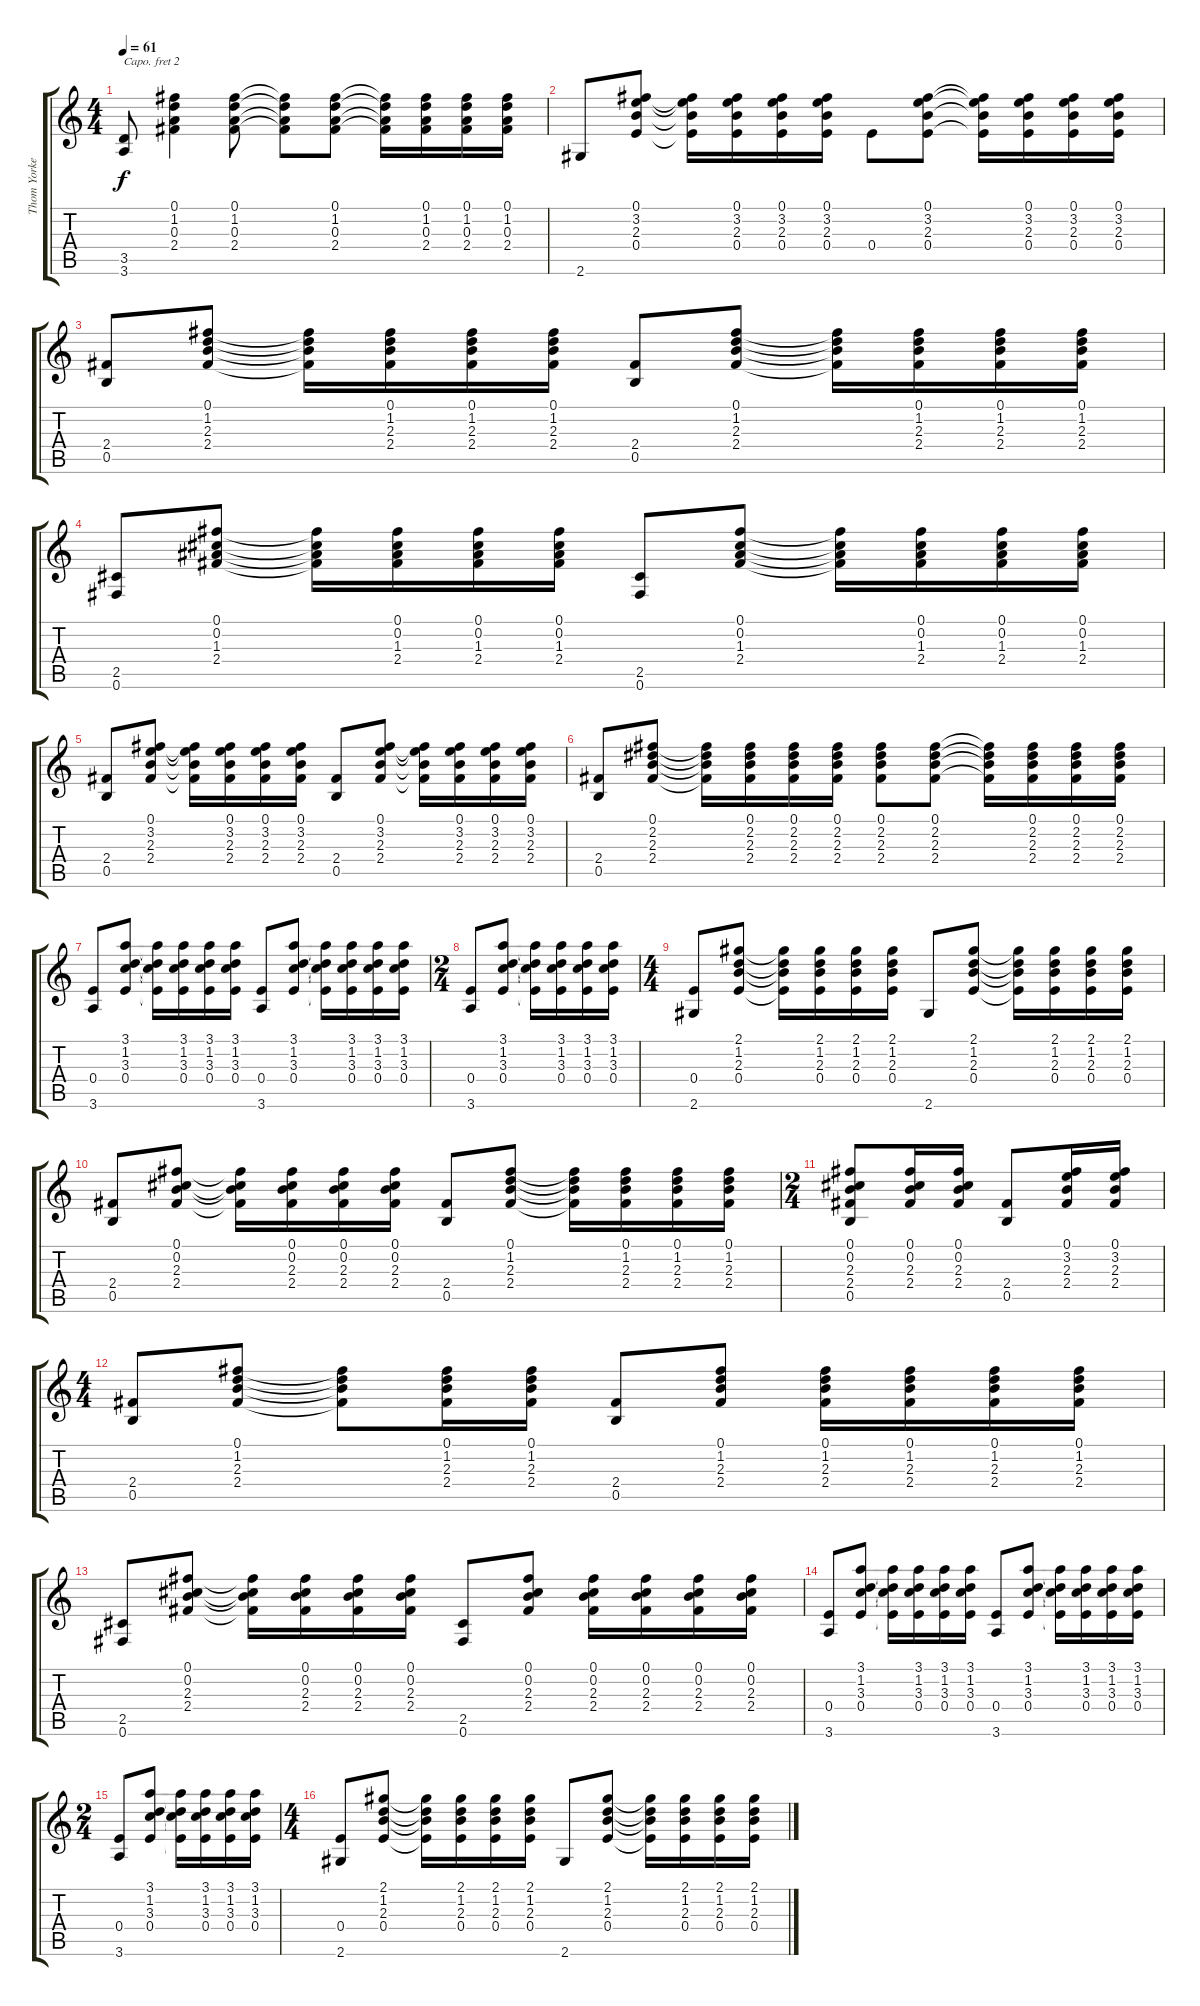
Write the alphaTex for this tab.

\track ("Thom Yorke" "Thom Yorke") {instrument acousticguitarsteel}
\staff {score tabs}
\capo 2
\tuning (E4 B3 G3 D3 A2 E2) {hide}
\ts (4 4)
\tempo 61
\clef g2
\ks c
(3.5 3.6).8{dy f} (0.1 1.2 0.3 2.4).4 (0.1 1.2 0.3 2.4).8 (0.1{t} 1.2{t} 0.3{t} 2.4{t}).8 (0.1 1.2 0.3 2.4).8 (0.1{t} 1.2{t} 0.3{t} 2.4{t}).16 (0.1 1.2 0.3 2.4).16 (0.1 1.2 0.3 2.4).16 (0.1 1.2 0.3 2.4).16 |
2.6.8 (0.1 3.2 2.3 0.4).8 (0.1{t} 3.2{t} 2.3{t} 0.4{t}).16 (0.1 3.2 2.3 0.4).16 (0.1 3.2 2.3 0.4).16 (0.1 3.2 2.3 0.4).16 0.4.8 (0.1 3.2 2.3 0.4).8 (0.1{t} 3.2{t} 2.3{t} 0.4{t}).16 (0.1 3.2 2.3 0.4).16 (0.1 3.2 2.3 0.4).16 (0.1 3.2 2.3 0.4).16 |
(2.4 0.5).8 (0.1 1.2 2.3 2.4).8 (0.1{t} 1.2{t} 2.3{t} 2.4{t}).16 (0.1 1.2 2.3 2.4).16 (0.1 1.2 2.3 2.4).16 (0.1 1.2 2.3 2.4).16 (2.4 0.5).8 (0.1 1.2 2.3 2.4).8 (0.1{t} 1.2{t} 2.3{t} 2.4{t}).16 (0.1 1.2 2.3 2.4).16 (0.1 1.2 2.3 2.4).16 (0.1 1.2 2.3 2.4).16 |
(2.5 0.6).8 (0.1 0.2 1.3 2.4).8 (0.1{t} 0.2{t} 1.3{t} 2.4{t}).16 (0.1 0.2 1.3 2.4).16 (0.1 0.2 1.3 2.4).16 (0.1 0.2 1.3 2.4).16 (2.5 0.6).8 (0.1 0.2 1.3 2.4).8 (0.1{t} 0.2{t} 1.3{t} 2.4{t}).16 (0.1 0.2 1.3 2.4).16 (0.1 0.2 1.3 2.4).16 (0.1 0.2 1.3 2.4).16 |
(2.4 0.5).8 (0.1 3.2 2.3 2.4).8 (0.1{t} 3.2{t} 2.3{t} 2.4{t}).16 (0.1 3.2 2.3 2.4).16 (0.1 3.2 2.3 2.4).16 (0.1 3.2 2.3 2.4).16 (2.4 0.5).8 (0.1 3.2 2.3 2.4).8 (0.1{t} 3.2{t} 2.3{t} 2.4{t}).16 (0.1 3.2 2.3 2.4).16 (0.1 3.2 2.3 2.4).16 (0.1 3.2 2.3 2.4).16 |
(2.4 0.5).8 (0.1 2.2 2.3 2.4).8 (0.1{t} 2.2{t} 2.3{t} 2.4{t}).16 (0.1 2.2 2.3 2.4).16 (0.1 2.2 2.3 2.4).16 (0.1 2.2 2.3 2.4).16 (0.1 2.2 2.3 2.4).8 (0.1 2.2 2.3 2.4).8 (0.1{t} 2.2{t} 2.3{t} 2.4{t}).16 (0.1 2.2 2.3 2.4).16 (0.1 2.2 2.3 2.4).16 (0.1 2.2 2.3 2.4).16 |
(0.4 3.6).8 (3.1 1.2 3.3 0.4).8 (3.1{t} 1.2{t} 3.3{t} 0.4{t}).16 (3.1 1.2 3.3 0.4).16 (3.1 1.2 3.3 0.4).16 (3.1 1.2 3.3 0.4).16 (0.4 3.6).8 (3.1 1.2 3.3 0.4).8 (3.1{t} 1.2{t} 3.3{t} 0.4{t}).16 (3.1 1.2 3.3 0.4).16 (3.1 1.2 3.3 0.4).16 (3.1 1.2 3.3 0.4).16 |
\ts (2 4)
(0.4 3.6).8 (3.1 1.2 3.3 0.4).8 (3.1{t} 1.2{t} 3.3{t} 0.4{t}).16 (3.1 1.2 3.3 0.4).16 (3.1 1.2 3.3 0.4).16 (3.1 1.2 3.3 0.4).16 |
\ts (4 4)
(0.4 2.6).8 (2.1 1.2 2.3 0.4).8 (2.1{t} 1.2{t} 2.3{t} 0.4{t}).16 (2.1 1.2 2.3 0.4).16 (2.1 1.2 2.3 0.4).16 (2.1 1.2 2.3 0.4).16 2.6.8 (2.1 1.2 2.3 0.4).8 (2.1{t} 1.2{t} 2.3{t} 0.4{t}).16 (2.1 1.2 2.3 0.4).16 (2.1 1.2 2.3 0.4).16 (2.1 1.2 2.3 0.4).16 |
(2.4 0.5).8 (0.1 0.2 2.3 2.4).8 (0.1{t} 0.2{t} 2.3{t} 2.4{t}).16 (0.1 0.2 2.3 2.4).16 (0.1 0.2 2.3 2.4).16 (0.1 0.2 2.3 2.4).16 (2.4 0.5).8 (0.1 1.2 2.3 2.4).8 (0.1{t} 1.2{t} 2.3{t} 2.4{t}).16 (0.1 1.2 2.3 2.4).16 (0.1 1.2 2.3 2.4).16 (0.1 1.2 2.3 2.4).16 |
\ts (2 4)
(0.1 0.2 2.3 2.4 0.5).8 (0.1 0.2 2.3 2.4).16 (0.1 0.2 2.3 2.4).16 (2.4 0.5).8 (0.1 3.2 2.3 2.4).16 (0.1 3.2 2.3 2.4).16 |
\ts (4 4)
(2.4 0.5).8 (0.1 1.2 2.3 2.4).8 (0.1{t} 1.2{t} 2.3{t} 2.4{t}).8 (0.1 1.2 2.3 2.4).16 (0.1 1.2 2.3 2.4).16 (2.4 0.5).8 (0.1 1.2 2.3 2.4).8 (0.1 1.2 2.3 2.4).16 (0.1 1.2 2.3 2.4).16 (0.1 1.2 2.3 2.4).16 (0.1 1.2 2.3 2.4).16 |
(2.5 0.6).8 (0.1 0.2 2.3 2.4).8 (0.1{t} 0.2{t} 2.3{t} 2.4{t}).16 (0.1 0.2 2.3 2.4).16 (0.1 0.2 2.3 2.4).16 (0.1 0.2 2.3 2.4).16 (2.5 0.6).8 (0.1 0.2 2.3 2.4).8 (0.1 0.2 2.3 2.4).16 (0.1 0.2 2.3 2.4).16 (0.1 0.2 2.3 2.4).16 (0.1 0.2 2.3 2.4).16 |
(0.4 3.6).8 (3.1 1.2 3.3 0.4).8 (3.1{t} 1.2{t} 3.3{t} 0.4{t}).16 (3.1 1.2 3.3 0.4).16 (3.1 1.2 3.3 0.4).16 (3.1 1.2 3.3 0.4).16 (0.4 3.6).8 (3.1 1.2 3.3 0.4).8 (3.1{t} 1.2{t} 3.3{t} 0.4{t}).16 (3.1 1.2 3.3 0.4).16 (3.1 1.2 3.3 0.4).16 (3.1 1.2 3.3 0.4).16 |
\ts (2 4)
(0.4 3.6).8 (3.1 1.2 3.3 0.4).8 (3.1{t} 1.2{t} 3.3{t} 0.4{t}).16 (3.1 1.2 3.3 0.4).16 (3.1 1.2 3.3 0.4).16 (3.1 1.2 3.3 0.4).16 |
\ts (4 4)
(0.4 2.6).8 (2.1 1.2 2.3 0.4).8 (2.1{t} 1.2{t} 2.3{t} 0.4{t}).16 (2.1 1.2 2.3 0.4).16 (2.1 1.2 2.3 0.4).16 (2.1 1.2 2.3 0.4).16 2.6.8 (2.1 1.2 2.3 0.4).8 (2.1{t} 1.2{t} 2.3{t} 0.4{t}).16 (2.1 1.2 2.3 0.4).16 (2.1 1.2 2.3 0.4).16 (2.1 1.2 2.3 0.4).16
